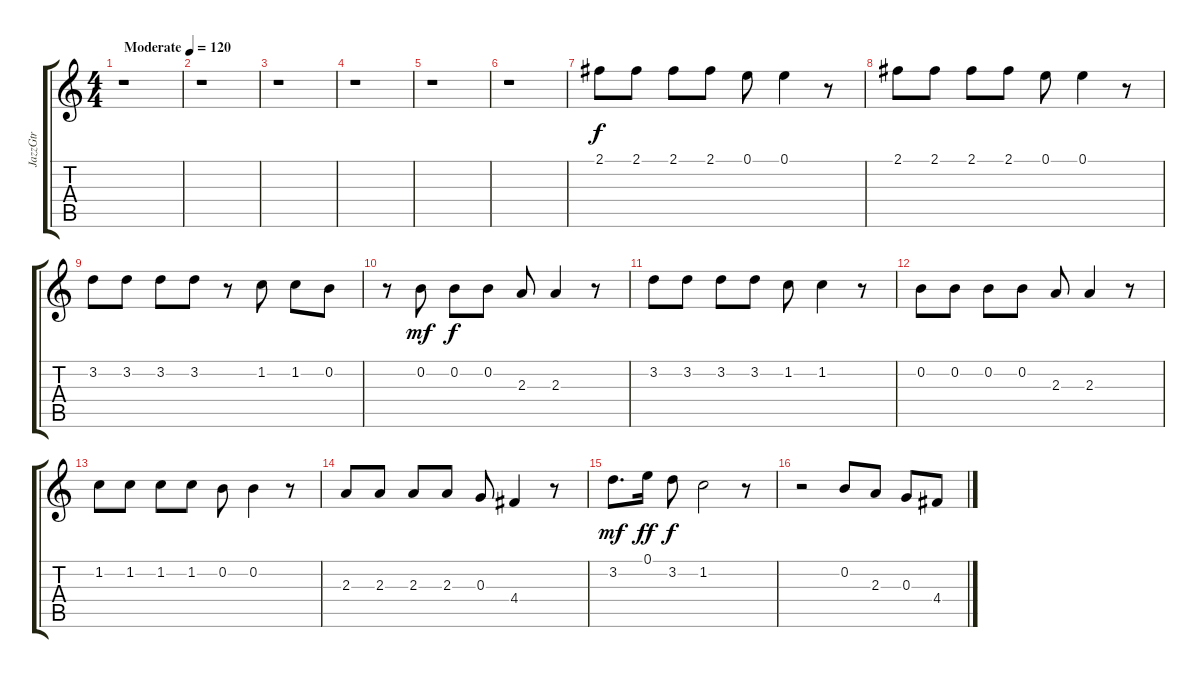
\track ("JazzGtr" "JazzGtr") {instrument electricguitarjazz}
\staff {score tabs}
\tuning (E4 B3 G3 D3 A2 E2) {hide}
\ts (4 4)
\tempo (120 "Moderate")
\clef g2
\ks c
r.1{dy f instrument electricguitarjazz} |
r.1 |
r.1 |
r.1 |
r.1 |
r.1 |
2.1.8 2.1.8 2.1.8 2.1.8 0.1.8 0.1.4 r.8 |
2.1.8 2.1.8 2.1.8 2.1.8 0.1.8 0.1.4 r.8 |
3.2.8 3.2.8 3.2.8 3.2.8 r.8 1.2.8 1.2.8 0.2.8 |
r.8 0.2.8{dy mf} 0.2.8{dy f} 0.2.8 2.3.8 2.3.4 r.8 |
3.2.8 3.2.8 3.2.8 3.2.8 1.2.8 1.2.4 r.8 |
0.2.8 0.2.8 0.2.8 0.2.8 2.3.8 2.3.4 r.8 |
1.2.8 1.2.8 1.2.8 1.2.8 0.2.8 0.2.4 r.8 |
2.3.8 2.3.8 2.3.8 2.3.8 0.3.8 4.4.4 r.8 |
3.2.8{d dy mf} 0.1.16{dy ff} 3.2.8{dy f} 1.2.2 r.8 |
r.2 0.2.8 2.3.8 0.3.8 4.4.8
